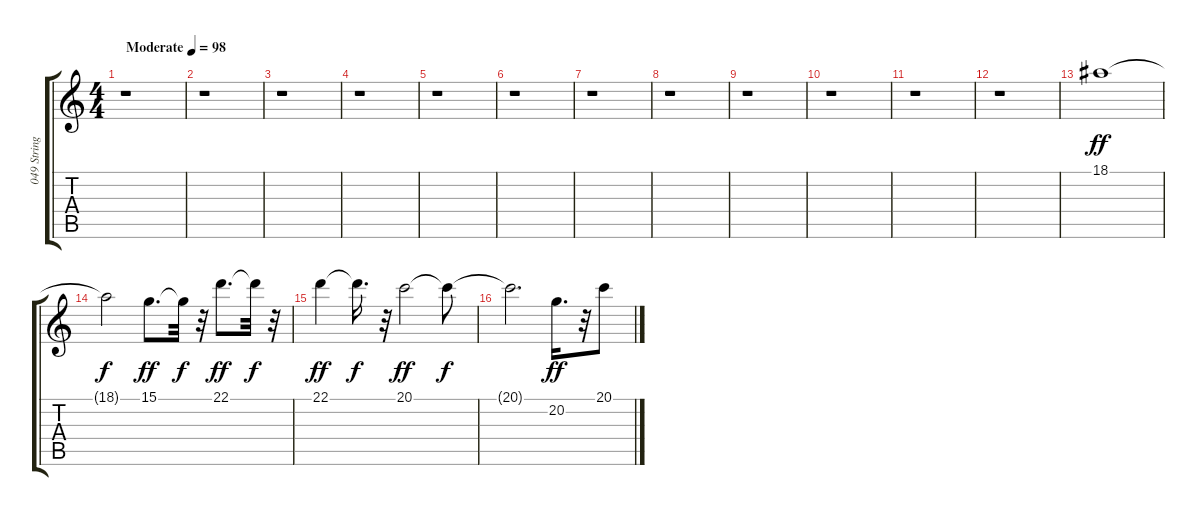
\track ("049 String Lines                        " "049 String") {instrument stringensemble1}
\staff {score tabs}
\tuning (E4 B3 G3 D3 A2 E2) {hide}
\ts (4 4)
\tempo (98 "Moderate")
\clef g2
\ks c
r.1{dy ff instrument stringensemble1} |
r.1 |
r.1 |
r.1 |
r.1 |
r.1 |
r.1 |
r.1 |
r.1 |
r.1 |
r.1 |
r.1 |
18.1.1 |
18.1{t}.2{dy f} 15.1.8{d dy ff} 15.1{t}.32{dy f} r.32 22.1.8{d dy ff} 22.1{t}.32{dy f} r.32 |
22.1.4{dy ff} 22.1{t}.16{d dy f} r.32 20.1.2{dy ff} 20.1{t}.8{dy f} |
20.1{t}.2{d} 20.2.16{d dy ff} r.32 20.1.8
